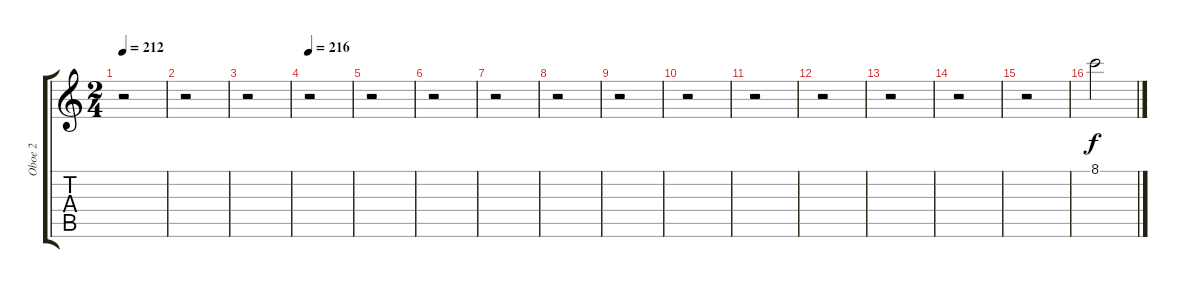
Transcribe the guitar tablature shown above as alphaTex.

\track ("Oboe 2" "Oboe 2") {instrument acousticguitarnylon}
\staff {score tabs}
\tuning (E4 B3 G3 D3 A2 E2) {hide}
\ts (2 4)
\tempo 212
\clef g2
\ks c
r.2{dy fff} |
r.2 |
r.2 |
\tempo 216
r.2 |
r.2 |
r.2 |
r.2 |
r.2 |
r.2 |
r.2 |
r.2 |
r.2 |
r.2 |
r.2 |
r.2 |
8.1.2{dy f}
